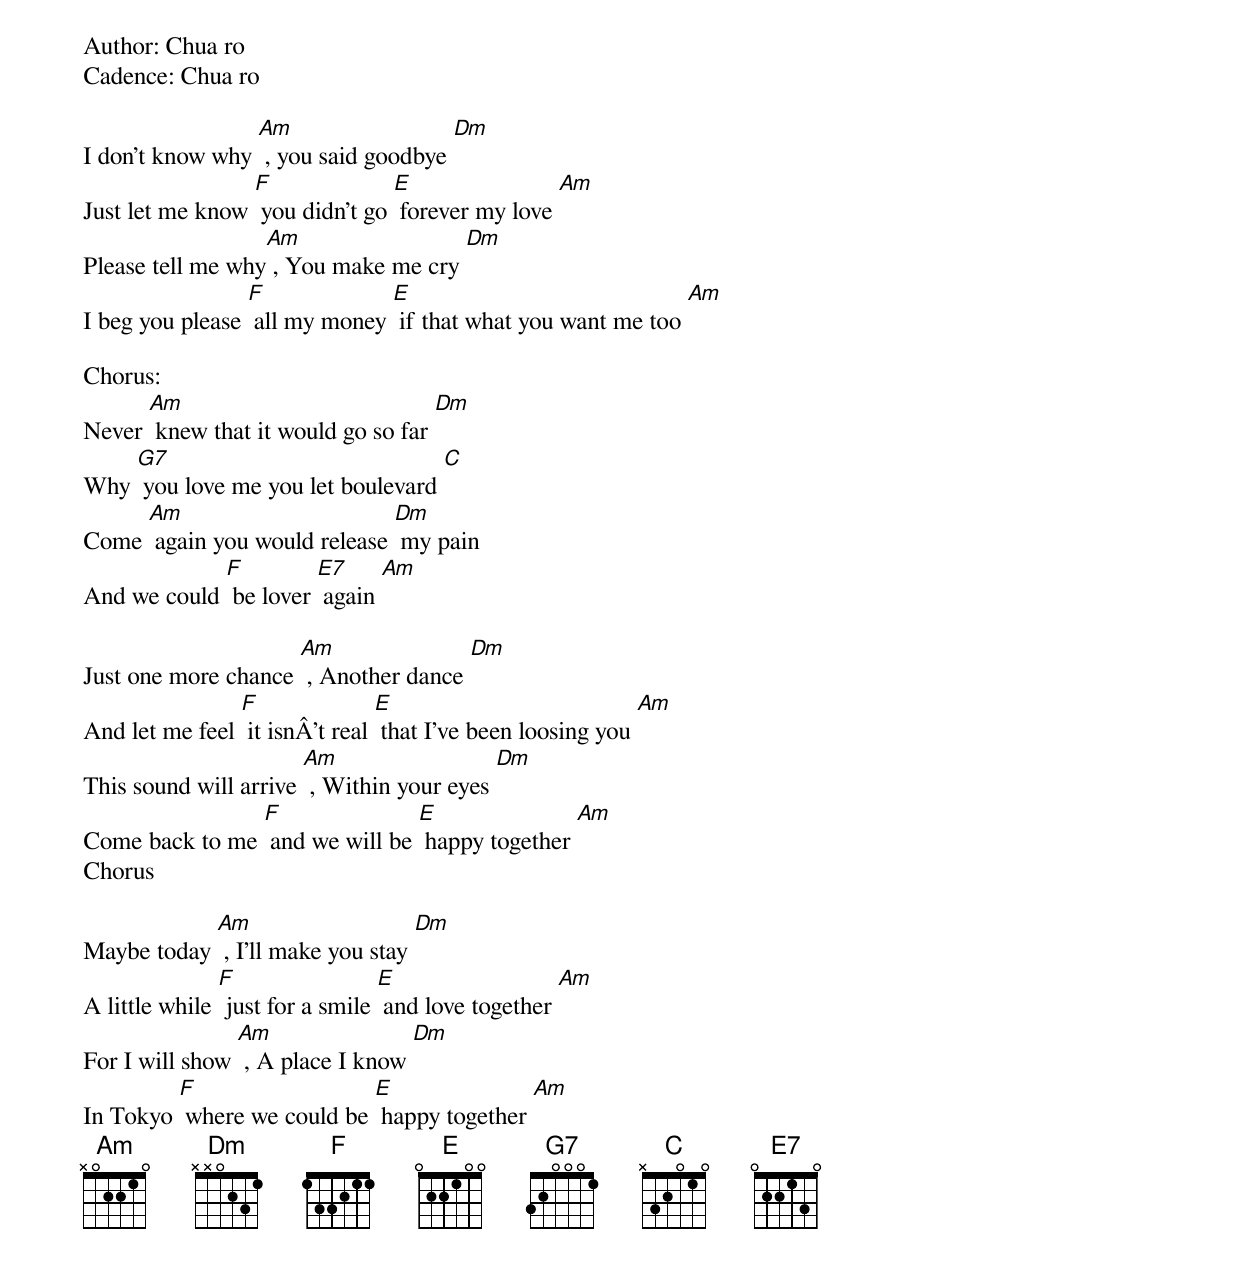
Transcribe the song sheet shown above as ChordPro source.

Author: Chua ro
Cadence: Chua ro

I don't know why [Am] , you said goodbye [Dm]
Just let me know [F] you didn't go [E] forever my love [Am]
Please tell me why[Am] , You make me cry [Dm]
I beg you please [F] all my money [E] if that what you want me too [Am]

Chorus:
Never [Am] knew that it would go so far [Dm]
Why [G7] you love me you let boulevard [C]
Come [Am] again you would release [Dm] my pain
And we could [F] be lover [E7] again [Am]

Just one more chance [Am] , Another dance [Dm]
And let me feel [F] it isnÂ’t real [E] that I've been loosing you [Am]
This sound will arrive [Am] , Within your eyes [Dm]
Come back to me [F] and we will be [E] happy together [Am]
Chorus

Maybe today [Am] , I'll make you stay [Dm]
A little while [F] just for a smile [E] and love together [Am]
For I will show [Am] , A place I know [Dm]
In Tokyo [F] where we could be [E] happy together [Am]
